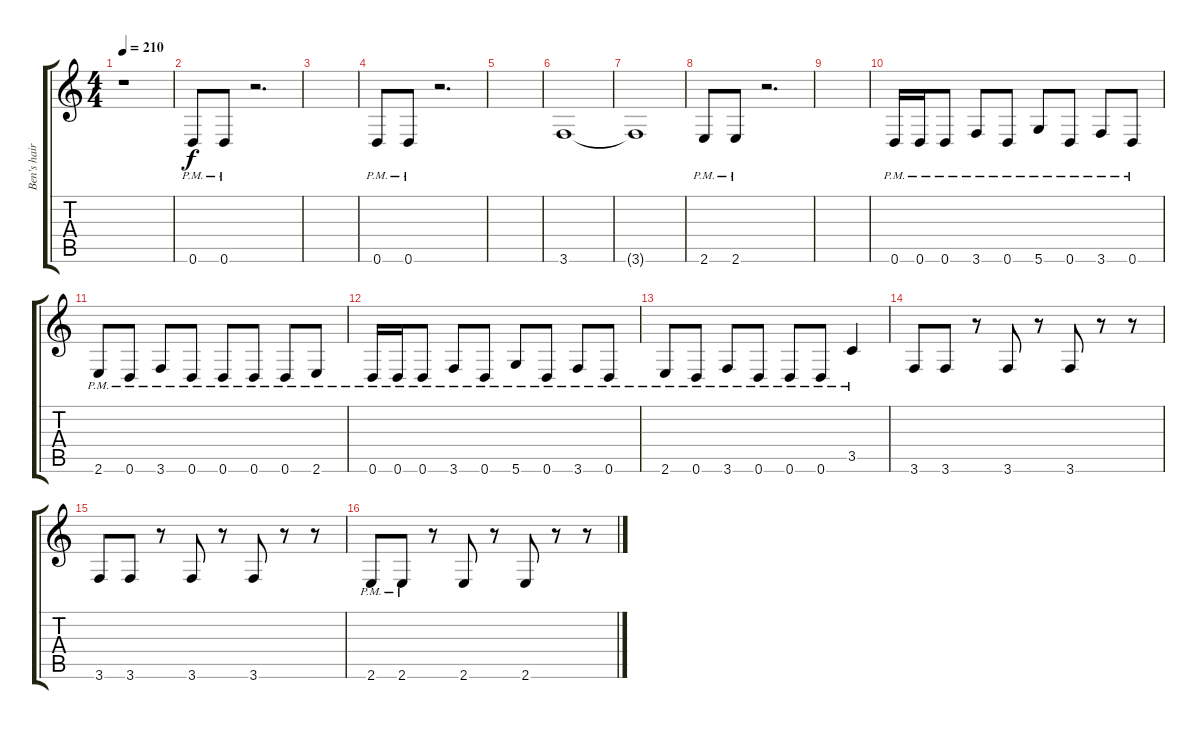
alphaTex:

\track ("Ben's hair" "Ben's hair") {instrument slapbass1}
\staff {score tabs}
\tuning (E4 B3 G3 D3 A2 D2) {hide}
\ts (4 4)
\tempo 210
\clef g2
\ks c
r.1{dy f instrument slapbass1} |
0.6{pm}.8 0.6{pm}.8 r.2{d} |
|
0.6{pm}.8 0.6{pm}.8 r.2{d} |
|
3.6.1 |
3.6{t}.1 |
2.6{pm}.8 2.6{pm}.8 r.2{d} |
|
0.6{pm}.16 0.6{pm}.16 0.6{pm}.8 3.6{pm}.8 0.6{pm}.8 5.6{pm}.8 0.6{pm}.8 3.6{pm}.8 0.6{pm}.8 |
2.6{pm}.8 0.6{pm}.8 3.6{pm}.8 0.6{pm}.8 0.6{pm}.8 0.6{pm}.8 0.6{pm}.8 2.6{pm}.8 |
0.6{pm}.16 0.6{pm}.16 0.6{pm}.8 3.6{pm}.8 0.6{pm}.8 5.6{pm}.8 0.6{pm}.8 3.6{pm}.8 0.6{pm}.8 |
2.6{pm}.8 0.6{pm}.8 3.6{pm}.8 0.6{pm}.8 0.6{pm}.8 0.6{pm}.8 3.5{pm}.4 |
3.6.8 3.6.8 r.8 3.6.8 r.8 3.6.8 r.8 r.8 |
3.6.8 3.6.8 r.8 3.6.8 r.8 3.6.8 r.8 r.8 |
2.6{pm}.8 2.6{pm}.8 r.8 2.6.8 r.8 2.6.8 r.8 r.8
